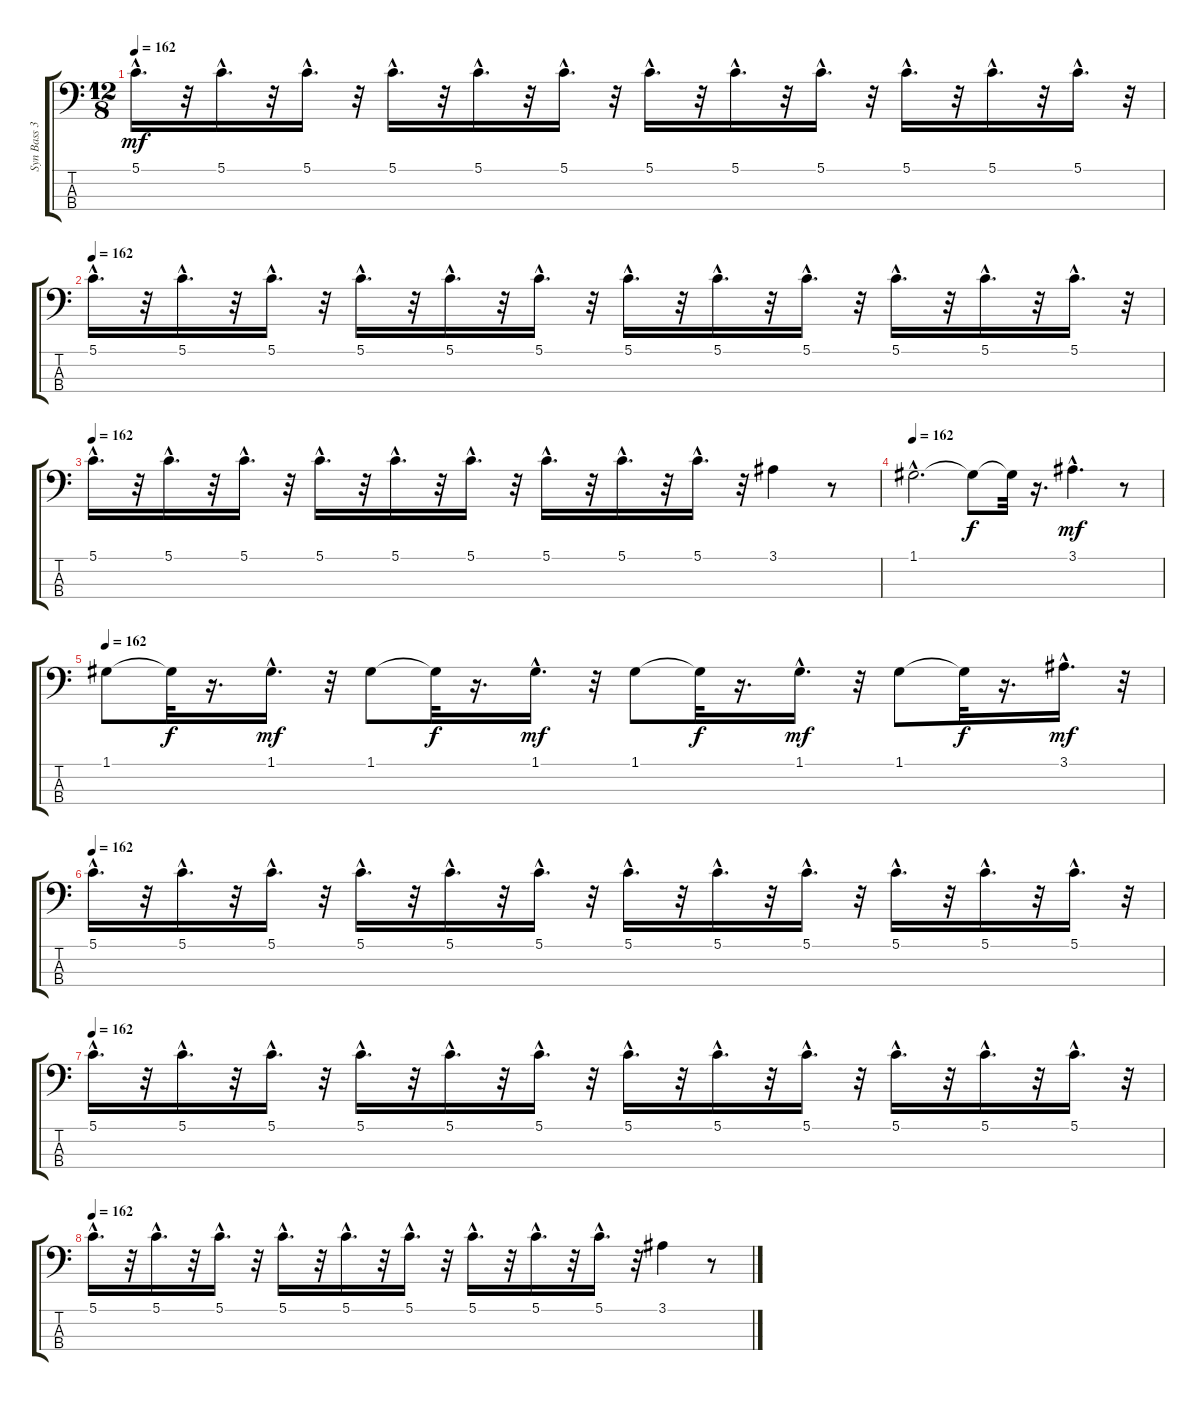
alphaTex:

\track ("Syn Bass 3" "Syn Bass 3") {instrument distortionguitar}
\staff {score tabs}
\tuning (G2 D2 A1 E1) {hide}
\ts (12 8)
\tempo 162
\clef f4
\ks c
5.1{hac}.16{d dy mf balance 14} r.32 5.1{hac}.16{d} r.32 5.1{hac}.16{d} r.32 5.1{hac}.16{d balance 2} r.32 5.1{hac}.16{d} r.32 5.1{hac}.16{d} r.32 5.1{hac}.16{d balance 14} r.32 5.1{hac}.16{d} r.32 5.1{hac}.16{d} r.32 5.1{hac}.16{d balance 2} r.32 5.1{hac}.16{d} r.32 5.1{hac}.16{d} r.32 |
\tempo 162
5.1{hac}.16{d balance 14} r.32 5.1{hac}.16{d} r.32 5.1{hac}.16{d} r.32 5.1{hac}.16{d balance 2} r.32 5.1{hac}.16{d} r.32 5.1{hac}.16{d} r.32 5.1{hac}.16{d balance 14} r.32 5.1{hac}.16{d} r.32 5.1{hac}.16{d} r.32 5.1{hac}.16{d balance 2} r.32 5.1{hac}.16{d} r.32 5.1{hac}.16{d} r.32 |
\tempo 162
5.1{hac}.16{d balance 14} r.32 5.1{hac}.16{d} r.32 5.1{hac}.16{d} r.32 5.1{hac}.16{d balance 2} r.32 5.1{hac}.16{d} r.32 5.1{hac}.16{d} r.32 5.1{hac}.16{d balance 14} r.32 5.1{hac}.16{d} r.32 5.1{hac}.16{d} r.32 3.1.4{balance 2} r.8 |
\tempo 162
1.1{hac}.2{d} 1.1{t}.8{dy f} 1.1{t}.32 r.16{d} 3.1{hac}.4{d dy mf} r.8 |
\tempo 162
1.1.8 1.1{t}.32{dy f} r.16{d} 1.1{hac}.16{d dy mf} r.32 1.1.8 1.1{t}.32{dy f} r.16{d} 1.1{hac}.16{d dy mf} r.32 1.1.8 1.1{t}.32{dy f} r.16{d} 1.1{hac}.16{d dy mf} r.32 1.1.8 1.1{t}.32{dy f} r.16{d} 3.1{hac}.16{d dy mf} r.32 |
\tempo 162
5.1{hac}.16{d balance 14} r.32 5.1{hac}.16{d} r.32 5.1{hac}.16{d} r.32 5.1{hac}.16{d balance 2} r.32 5.1{hac}.16{d} r.32 5.1{hac}.16{d} r.32 5.1{hac}.16{d balance 14} r.32 5.1{hac}.16{d} r.32 5.1{hac}.16{d} r.32 5.1{hac}.16{d balance 2} r.32 5.1{hac}.16{d} r.32 5.1{hac}.16{d} r.32 |
\tempo 162
5.1{hac}.16{d balance 14} r.32 5.1{hac}.16{d} r.32 5.1{hac}.16{d} r.32 5.1{hac}.16{d balance 2} r.32 5.1{hac}.16{d} r.32 5.1{hac}.16{d} r.32 5.1{hac}.16{d balance 14} r.32 5.1{hac}.16{d} r.32 5.1{hac}.16{d} r.32 5.1{hac}.16{d balance 2} r.32 5.1{hac}.16{d} r.32 5.1{hac}.16{d} r.32 |
\tempo 162
5.1{hac}.16{d balance 14} r.32 5.1{hac}.16{d} r.32 5.1{hac}.16{d} r.32 5.1{hac}.16{d balance 2} r.32 5.1{hac}.16{d} r.32 5.1{hac}.16{d} r.32 5.1{hac}.16{d balance 14} r.32 5.1{hac}.16{d} r.32 5.1{hac}.16{d} r.32 3.1.4{balance 2} r.8
